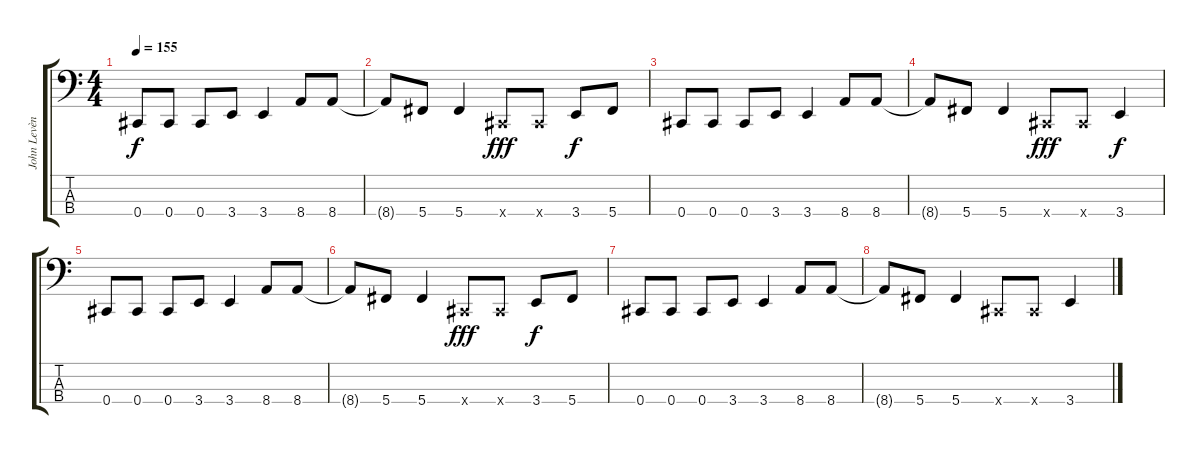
\track ("John Levèn" "John Levèn") {instrument synthbass1}
\staff {score tabs}
\tuning (Gb2 Db2 Ab1 Db1) {hide}
\ts (4 4)
\tempo 155
\clef f4
\ks c
0.4.8{dy f} 0.4.8 0.4.8 3.4.8 3.4.4 8.4.8 8.4.8 |
8.4{t}.8 5.4.8 5.4.4 0.4{x}.8{dy fff} 0.4{x}.8 3.4.8{dy f} 5.4.8 |
0.4.8 0.4.8 0.4.8 3.4.8 3.4.4 8.4.8 8.4.8 |
8.4{t}.8 5.4.8 5.4.4 0.4{x}.8{dy fff} 0.4{x}.8 3.4.4{dy f} |
0.4.8 0.4.8 0.4.8 3.4.8 3.4.4 8.4.8 8.4.8 |
8.4{t}.8 5.4.8 5.4.4 0.4{x}.8{dy fff} 0.4{x}.8 3.4.8{dy f} 5.4.8 |
0.4.8 0.4.8 0.4.8 3.4.8 3.4.4 8.4.8 8.4.8 |
8.4{t}.8 5.4.8 5.4.4 0.4{x}.8 0.4{x}.8 3.4.4
